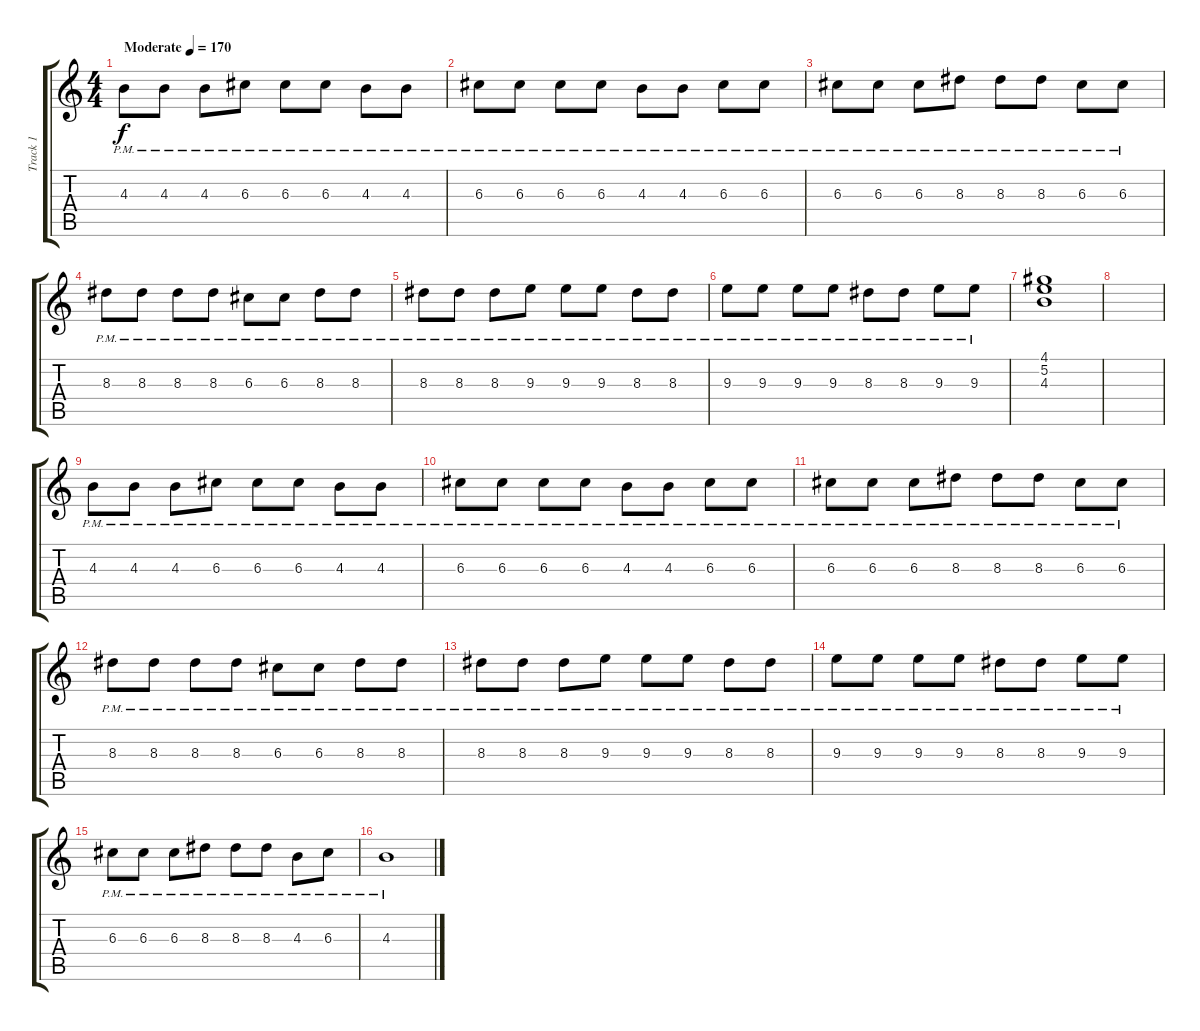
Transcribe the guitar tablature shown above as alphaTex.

\track ("Track 1" "Track 1") {instrument distortionguitar}
\staff {score tabs}
\tuning (E4 B3 G3 D3 A2 E2) {hide}
\ts (4 4)
\tempo (170 "Moderate")
\clef g2
\ks c
4.3{pm}.8{dy f instrument distortionguitar} 4.3{pm}.8 4.3{pm}.8 6.3{pm}.8 6.3{pm}.8 6.3{pm}.8 4.3{pm}.8 4.3{pm}.8 |
6.3{pm}.8 6.3{pm}.8 6.3{pm}.8 6.3{pm}.8 4.3{pm}.8 4.3{pm}.8 6.3{pm}.8 6.3{pm}.8 |
6.3{pm}.8 6.3{pm}.8 6.3{pm}.8 8.3{pm}.8 8.3{pm}.8 8.3{pm}.8 6.3{pm}.8 6.3{pm}.8 |
8.3{pm}.8 8.3{pm}.8 8.3{pm}.8 8.3{pm}.8 6.3{pm}.8 6.3{pm}.8 8.3{pm}.8 8.3{pm}.8 |
8.3{pm}.8 8.3{pm}.8 8.3{pm}.8 9.3{pm}.8 9.3{pm}.8 9.3{pm}.8 8.3{pm}.8 8.3{pm}.8 |
9.3{pm}.8 9.3{pm}.8 9.3{pm}.8 9.3{pm}.8 8.3{pm}.8 8.3{pm}.8 9.3{pm}.8 9.3{pm}.8 |
(4.1 5.2 4.3).1 |
|
4.3{pm}.8 4.3{pm}.8 4.3{pm}.8 6.3{pm}.8 6.3{pm}.8 6.3{pm}.8 4.3{pm}.8 4.3{pm}.8 |
6.3{pm}.8 6.3{pm}.8 6.3{pm}.8 6.3{pm}.8 4.3{pm}.8 4.3{pm}.8 6.3{pm}.8 6.3{pm}.8 |
6.3{pm}.8 6.3{pm}.8 6.3{pm}.8 8.3{pm}.8 8.3{pm}.8 8.3{pm}.8 6.3{pm}.8 6.3{pm}.8 |
8.3{pm}.8 8.3{pm}.8 8.3{pm}.8 8.3{pm}.8 6.3{pm}.8 6.3{pm}.8 8.3{pm}.8 8.3{pm}.8 |
8.3{pm}.8 8.3{pm}.8 8.3{pm}.8 9.3{pm}.8 9.3{pm}.8 9.3{pm}.8 8.3{pm}.8 8.3{pm}.8 |
9.3{pm}.8 9.3{pm}.8 9.3{pm}.8 9.3{pm}.8 8.3{pm}.8 8.3{pm}.8 9.3{pm}.8 9.3{pm}.8 |
6.3{pm}.8 6.3{pm}.8 6.3{pm}.8 8.3{pm}.8 8.3{pm}.8 8.3{pm}.8 4.3{pm}.8 6.3{pm}.8 |
4.3{pm}.1
